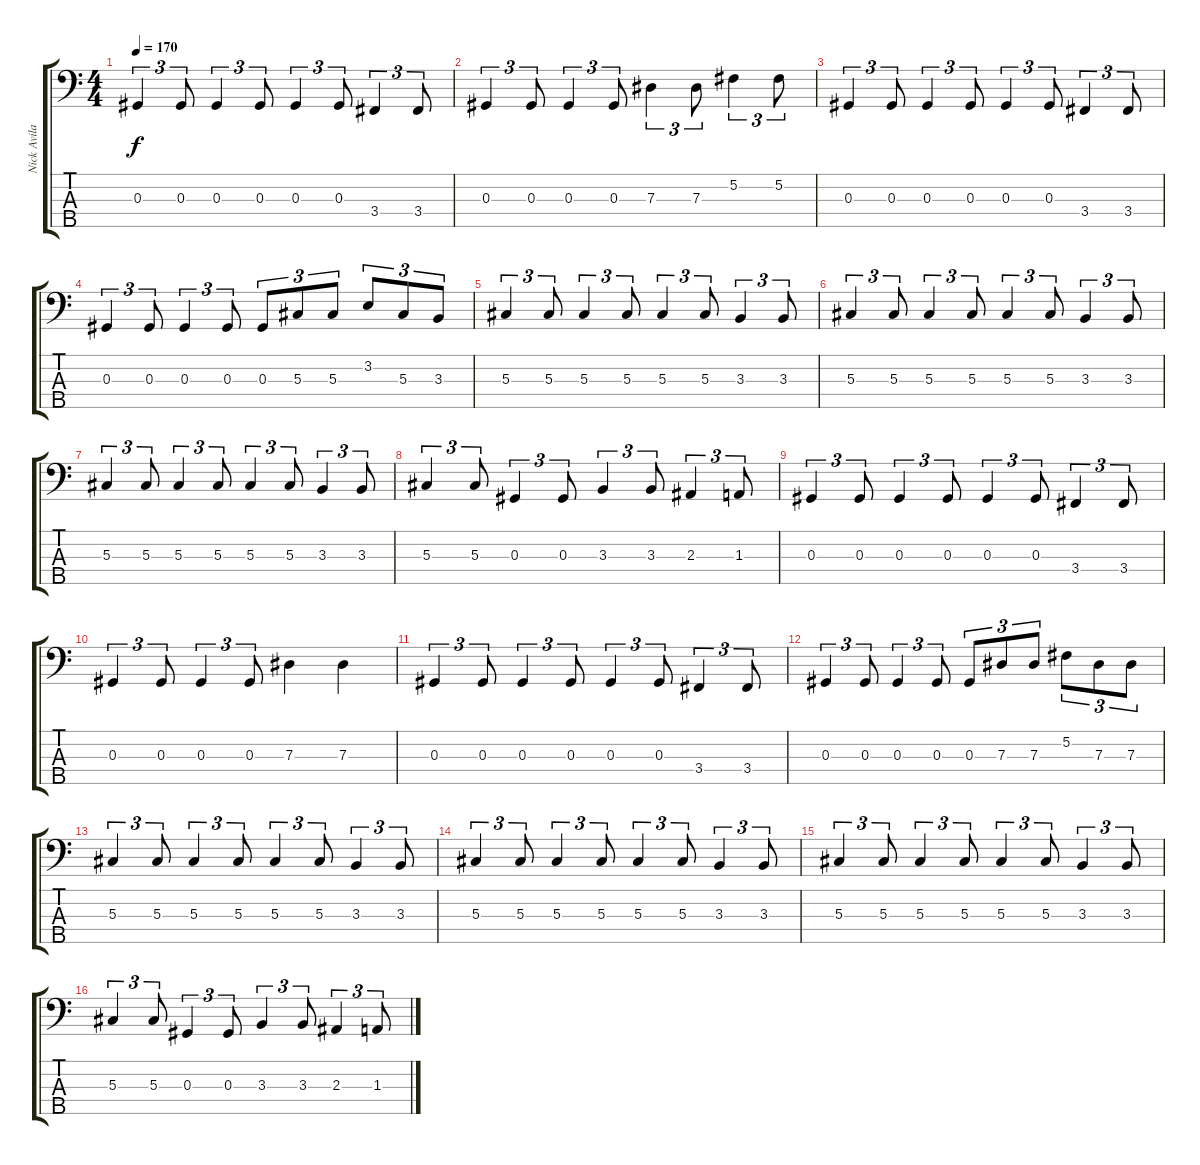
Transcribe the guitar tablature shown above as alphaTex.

\track ("Nick Avila" "Nick Avila") {instrument electricbassfinger}
\staff {score tabs}
\tuning (Gb2 Db2 Ab1 Eb1 Bb0) {hide}
\ts (4 4)
\tempo 170
\clef f4
\ks c
0.3.4{tu (3 2) dy f} 0.3.8{tu (3 2)} 0.3.4{tu (3 2)} 0.3.8{tu (3 2)} 0.3.4{tu (3 2)} 0.3.8{tu (3 2)} 3.4.4{tu (3 2)} 3.4.8{tu (3 2)} |
0.3.4{tu (3 2)} 0.3.8{tu (3 2)} 0.3.4{tu (3 2)} 0.3.8{tu (3 2)} 7.3.4{tu (3 2)} 7.3.8{tu (3 2)} 5.2.4{tu (3 2)} 5.2.8{tu (3 2)} |
0.3.4{tu (3 2)} 0.3.8{tu (3 2)} 0.3.4{tu (3 2)} 0.3.8{tu (3 2)} 0.3.4{tu (3 2)} 0.3.8{tu (3 2)} 3.4.4{tu (3 2)} 3.4.8{tu (3 2)} |
0.3.4{tu (3 2)} 0.3.8{tu (3 2)} 0.3.4{tu (3 2)} 0.3.8{tu (3 2)} 0.3.8{tu (3 2)} 5.3.8{tu (3 2)} 5.3.8{tu (3 2)} 3.2.8{tu (3 2)} 5.3.8{tu (3 2)} 3.3.8{tu (3 2)} |
5.3.4{tu (3 2)} 5.3.8{tu (3 2)} 5.3.4{tu (3 2)} 5.3.8{tu (3 2)} 5.3.4{tu (3 2)} 5.3.8{tu (3 2)} 3.3.4{tu (3 2)} 3.3.8{tu (3 2)} |
5.3.4{tu (3 2)} 5.3.8{tu (3 2)} 5.3.4{tu (3 2)} 5.3.8{tu (3 2)} 5.3.4{tu (3 2)} 5.3.8{tu (3 2)} 3.3.4{tu (3 2)} 3.3.8{tu (3 2)} |
5.3.4{tu (3 2)} 5.3.8{tu (3 2)} 5.3.4{tu (3 2)} 5.3.8{tu (3 2)} 5.3.4{tu (3 2)} 5.3.8{tu (3 2)} 3.3.4{tu (3 2)} 3.3.8{tu (3 2)} |
5.3.4{tu (3 2)} 5.3.8{tu (3 2)} 0.3.4{tu (3 2)} 0.3.8{tu (3 2)} 3.3.4{tu (3 2)} 3.3.8{tu (3 2)} 2.3.4{tu (3 2)} 1.3.8{tu (3 2)} |
0.3.4{tu (3 2)} 0.3.8{tu (3 2)} 0.3.4{tu (3 2)} 0.3.8{tu (3 2)} 0.3.4{tu (3 2)} 0.3.8{tu (3 2)} 3.4.4{tu (3 2)} 3.4.8{tu (3 2)} |
0.3.4{tu (3 2)} 0.3.8{tu (3 2)} 0.3.4{tu (3 2)} 0.3.8{tu (3 2)} 7.3.4 7.3.4 |
0.3.4{tu (3 2)} 0.3.8{tu (3 2)} 0.3.4{tu (3 2)} 0.3.8{tu (3 2)} 0.3.4{tu (3 2)} 0.3.8{tu (3 2)} 3.4.4{tu (3 2)} 3.4.8{tu (3 2)} |
0.3.4{tu (3 2)} 0.3.8{tu (3 2)} 0.3.4{tu (3 2)} 0.3.8{tu (3 2)} 0.3.8{tu (3 2)} 7.3.8{tu (3 2)} 7.3.8{tu (3 2)} 5.2.8{tu (3 2)} 7.3.8{tu (3 2)} 7.3.8{tu (3 2)} |
5.3.4{tu (3 2)} 5.3.8{tu (3 2)} 5.3.4{tu (3 2)} 5.3.8{tu (3 2)} 5.3.4{tu (3 2)} 5.3.8{tu (3 2)} 3.3.4{tu (3 2)} 3.3.8{tu (3 2)} |
5.3.4{tu (3 2)} 5.3.8{tu (3 2)} 5.3.4{tu (3 2)} 5.3.8{tu (3 2)} 5.3.4{tu (3 2)} 5.3.8{tu (3 2)} 3.3.4{tu (3 2)} 3.3.8{tu (3 2)} |
5.3.4{tu (3 2)} 5.3.8{tu (3 2)} 5.3.4{tu (3 2)} 5.3.8{tu (3 2)} 5.3.4{tu (3 2)} 5.3.8{tu (3 2)} 3.3.4{tu (3 2)} 3.3.8{tu (3 2)} |
5.3.4{tu (3 2)} 5.3.8{tu (3 2)} 0.3.4{tu (3 2)} 0.3.8{tu (3 2)} 3.3.4{tu (3 2)} 3.3.8{tu (3 2)} 2.3.4{tu (3 2)} 1.3.8{tu (3 2)}
